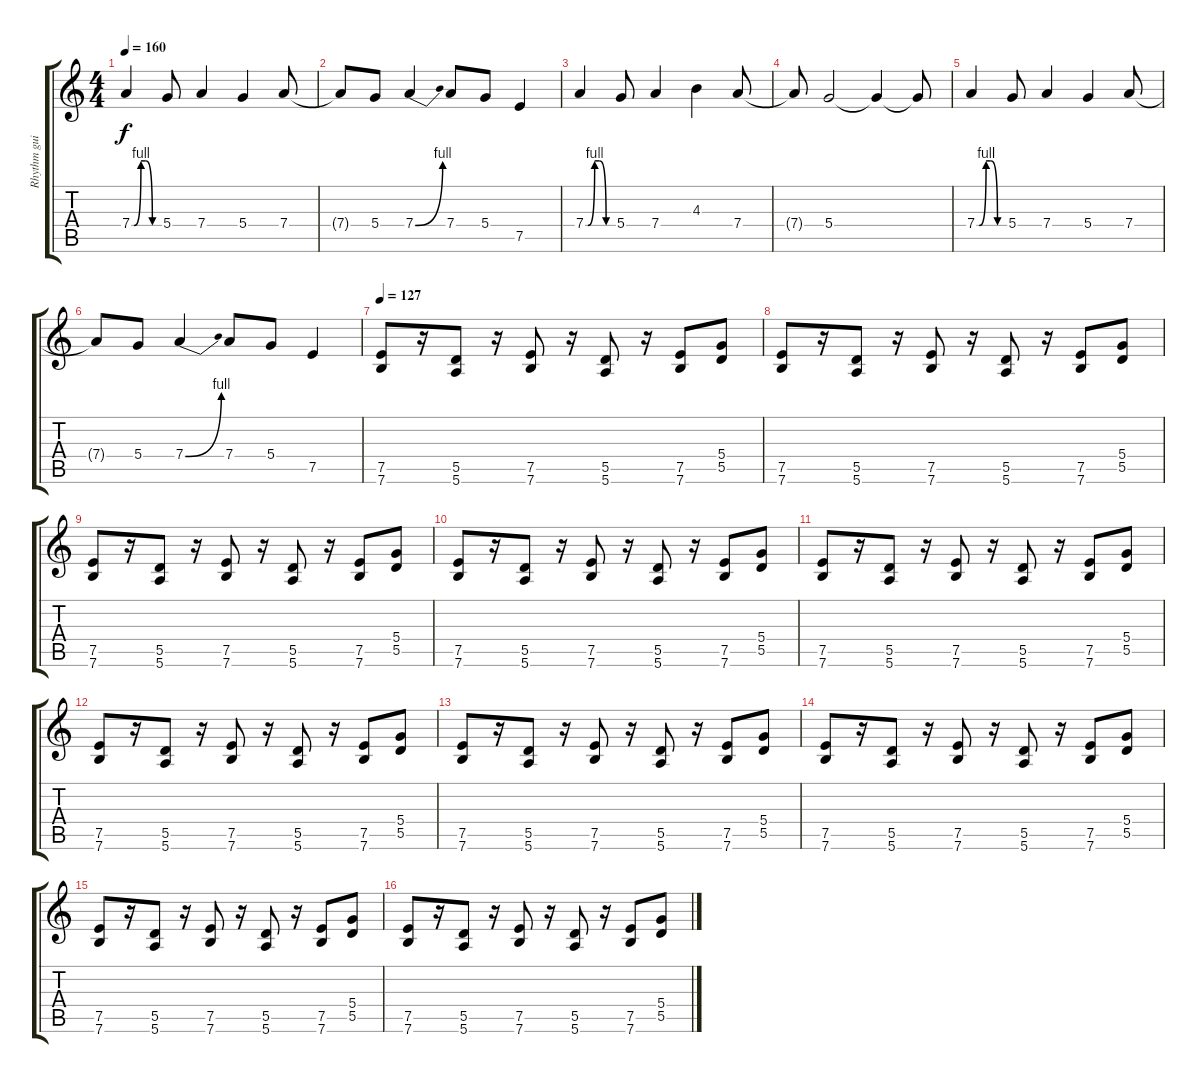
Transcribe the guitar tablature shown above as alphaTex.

\track ("Rhythm guitar" "Rhythm gui") {instrument distortionguitar}
\staff {score tabs}
\tuning (E4 B3 G3 D3 A2 E2) {hide}
\ts (4 4)
\tempo 160
\clef g2
\ks c
7.4{be (custom 0 0 5 0 20 4 30 4 45 0 60 0)}.4{dy f} 5.4.8 7.4.4 5.4.4 7.4.8 |
7.4{t}.8 5.4.8 7.4{be (bend 0 0 60 4)}.4 7.4.8 5.4.8 7.5.4 |
7.4{be (custom 0 0 5 0 20 4 30 4 45 0 60 0)}.4 5.4.8 7.4.4 4.3.4 7.4.8 |
7.4{t}.8 5.4.2 5.4{t}.4 5.4{t}.8 |
7.4{be (custom 0 0 5 0 20 4 30 4 45 0 60 0)}.4 5.4.8 7.4.4 5.4.4 7.4.8 |
7.4{t}.8 5.4.8 7.4{be (bend 0 0 60 4)}.4 7.4.8 5.4.8 7.5.4 |
\tempo 127
(7.5 7.6).8{volume 11 instrument distortionguitar} r.16 (5.5 5.6).8 r.16 (7.5 7.6).8 r.16 (5.5 5.6).8 r.16 (7.5 7.6).8 (5.4 5.5).8 |
(7.5 7.6).8 r.16 (5.5 5.6).8 r.16 (7.5 7.6).8 r.16 (5.5 5.6).8 r.16 (7.5 7.6).8 (5.4 5.5).8 |
(7.5 7.6).8 r.16 (5.5 5.6).8 r.16 (7.5 7.6).8 r.16 (5.5 5.6).8 r.16 (7.5 7.6).8 (5.4 5.5).8 |
(7.5 7.6).8 r.16 (5.5 5.6).8 r.16 (7.5 7.6).8 r.16 (5.5 5.6).8 r.16 (7.5 7.6).8 (5.4 5.5).8 |
(7.5 7.6).8 r.16 (5.5 5.6).8 r.16 (7.5 7.6).8 r.16 (5.5 5.6).8 r.16 (7.5 7.6).8 (5.4 5.5).8 |
(7.5 7.6).8 r.16 (5.5 5.6).8 r.16 (7.5 7.6).8 r.16 (5.5 5.6).8 r.16 (7.5 7.6).8 (5.4 5.5).8 |
(7.5 7.6).8 r.16 (5.5 5.6).8 r.16 (7.5 7.6).8 r.16 (5.5 5.6).8 r.16 (7.5 7.6).8 (5.4 5.5).8 |
(7.5 7.6).8 r.16 (5.5 5.6).8 r.16 (7.5 7.6).8 r.16 (5.5 5.6).8 r.16 (7.5 7.6).8 (5.4 5.5).8 |
(7.5 7.6).8 r.16 (5.5 5.6).8 r.16 (7.5 7.6).8 r.16 (5.5 5.6).8 r.16 (7.5 7.6).8 (5.4 5.5).8 |
(7.5 7.6).8 r.16 (5.5 5.6).8 r.16 (7.5 7.6).8 r.16 (5.5 5.6).8 r.16 (7.5 7.6).8 (5.4 5.5).8
